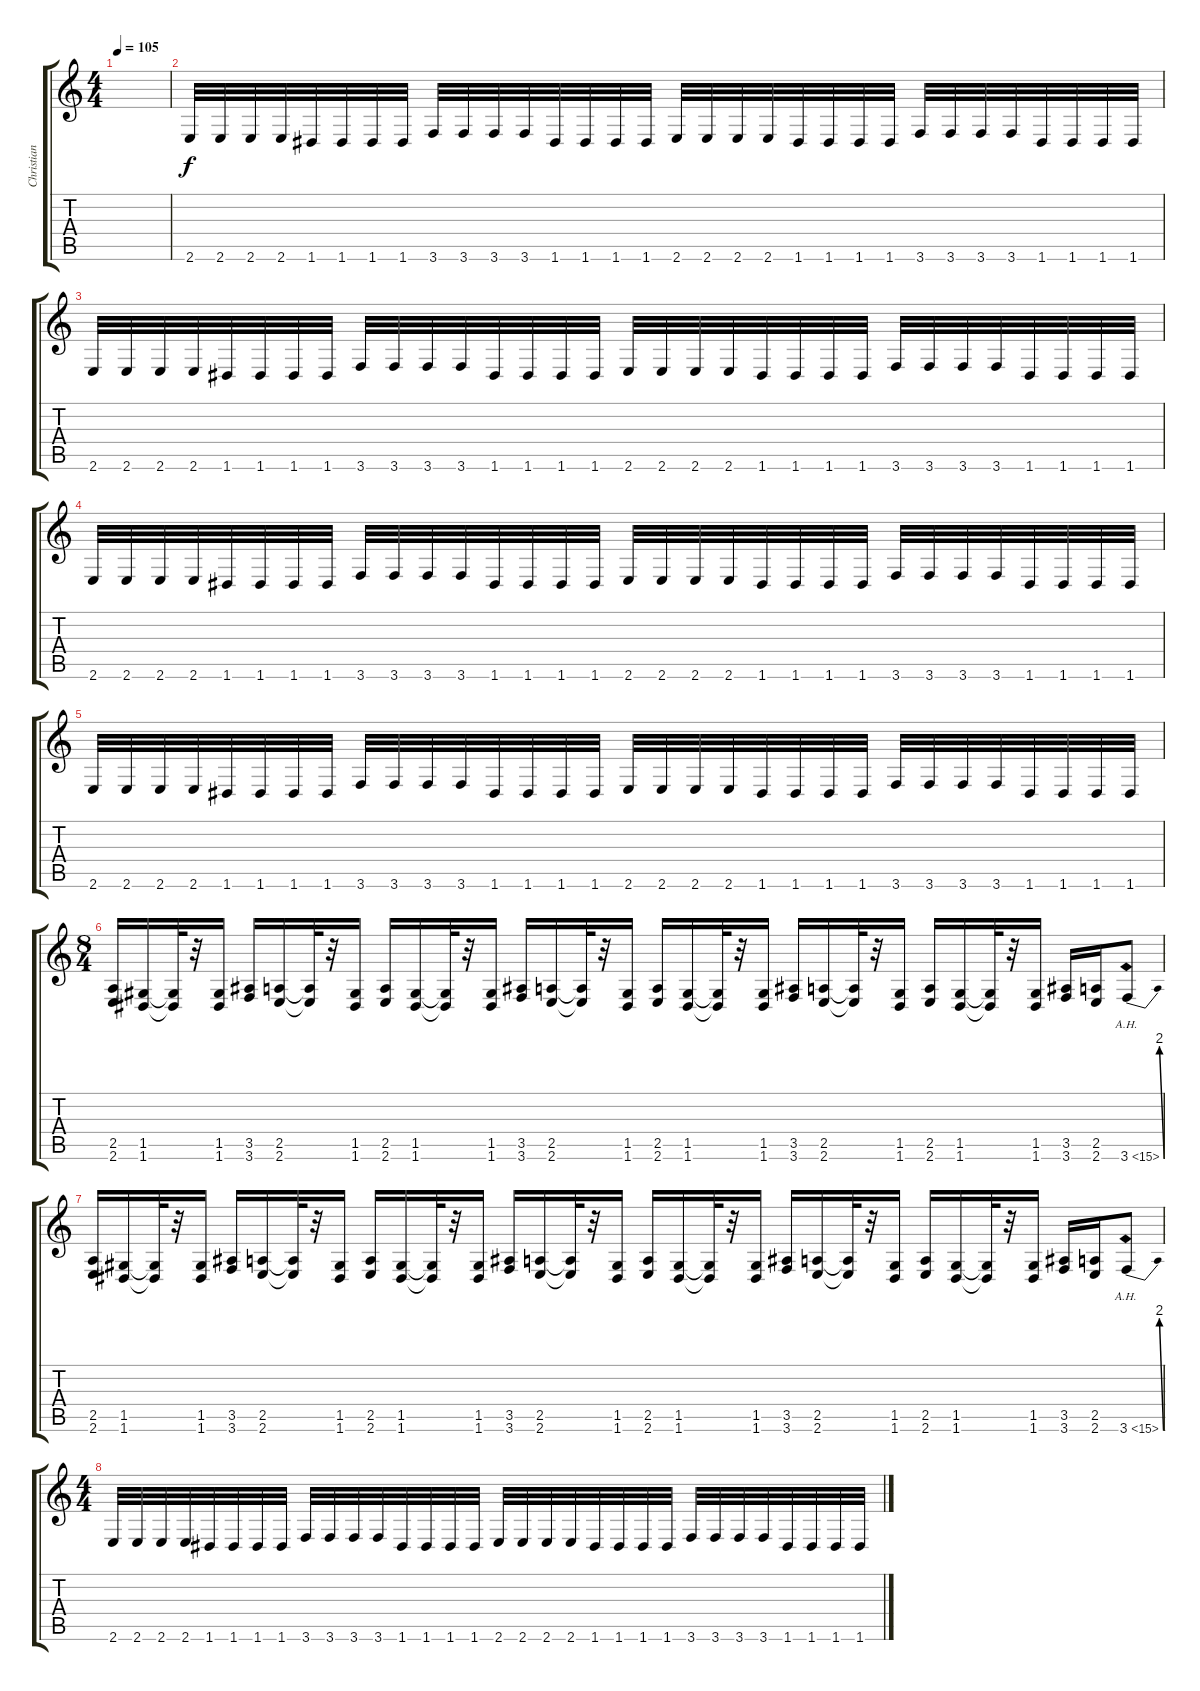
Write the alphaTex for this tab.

\track ("Christian" "Christian") {instrument distortionguitar}
\staff {score tabs}
\tuning (D4 A3 F3 C3 G2 D2) {hide}
\ts (4 4)
\tempo 105
\clef g2
\ks c
|
2.6.32 2.6.32 2.6.32 2.6.32 1.6.32 1.6.32 1.6.32 1.6.32 3.6.32 3.6.32 3.6.32 3.6.32 1.6.32 1.6.32 1.6.32 1.6.32 2.6.32 2.6.32 2.6.32 2.6.32 1.6.32 1.6.32 1.6.32 1.6.32 3.6.32 3.6.32 3.6.32 3.6.32 1.6.32 1.6.32 1.6.32 1.6.32 |
2.6.32 2.6.32 2.6.32 2.6.32 1.6.32 1.6.32 1.6.32 1.6.32 3.6.32 3.6.32 3.6.32 3.6.32 1.6.32 1.6.32 1.6.32 1.6.32 2.6.32 2.6.32 2.6.32 2.6.32 1.6.32 1.6.32 1.6.32 1.6.32 3.6.32 3.6.32 3.6.32 3.6.32 1.6.32 1.6.32 1.6.32 1.6.32 |
2.6.32 2.6.32 2.6.32 2.6.32 1.6.32 1.6.32 1.6.32 1.6.32 3.6.32 3.6.32 3.6.32 3.6.32 1.6.32 1.6.32 1.6.32 1.6.32 2.6.32 2.6.32 2.6.32 2.6.32 1.6.32 1.6.32 1.6.32 1.6.32 3.6.32 3.6.32 3.6.32 3.6.32 1.6.32 1.6.32 1.6.32 1.6.32 |
2.6.32 2.6.32 2.6.32 2.6.32 1.6.32 1.6.32 1.6.32 1.6.32 3.6.32 3.6.32 3.6.32 3.6.32 1.6.32 1.6.32 1.6.32 1.6.32 2.6.32 2.6.32 2.6.32 2.6.32 1.6.32 1.6.32 1.6.32 1.6.32 3.6.32 3.6.32 3.6.32 3.6.32 1.6.32 1.6.32 1.6.32 1.6.32 |
\ts (8 4)
(2.5 2.6).16 (1.5 1.6).16 (1.5{t} 1.6{t}).32 r.32 (1.5 1.6).16 (3.5 3.6).16 (2.5 2.6).16 (2.5{t} 2.6{t}).32 r.32 (1.5 1.6).16 (2.5 2.6).16 (1.5 1.6).16 (1.5{t} 1.6{t}).32 r.32 (1.5 1.6).16 (3.5 3.6).16 (2.5 2.6).16 (2.5{t} 2.6{t}).32 r.32 (1.5 1.6).16 (2.5 2.6).16 (1.5 1.6).16 (1.5{t} 1.6{t}).32 r.32 (1.5 1.6).16 (3.5 3.6).16 (2.5 2.6).16 (2.5{t} 2.6{t}).32 r.32 (1.5 1.6).16 (2.5 2.6).16 (1.5 1.6).16 (1.5{t} 1.6{t}).32 r.32 (1.5 1.6).16 (3.5 3.6).16 (2.5 2.6).16 3.6{be (bend 0 0 60 8) ah 12}.8 |
(2.5 2.6).16 (1.5 1.6).16 (1.5{t} 1.6{t}).32 r.32 (1.5 1.6).16 (3.5 3.6).16 (2.5 2.6).16 (2.5{t} 2.6{t}).32 r.32 (1.5 1.6).16 (2.5 2.6).16 (1.5 1.6).16 (1.5{t} 1.6{t}).32 r.32 (1.5 1.6).16 (3.5 3.6).16 (2.5 2.6).16 (2.5{t} 2.6{t}).32 r.32 (1.5 1.6).16 (2.5 2.6).16 (1.5 1.6).16 (1.5{t} 1.6{t}).32 r.32 (1.5 1.6).16 (3.5 3.6).16 (2.5 2.6).16 (2.5{t} 2.6{t}).32 r.32 (1.5 1.6).16 (2.5 2.6).16 (1.5 1.6).16 (1.5{t} 1.6{t}).32 r.32 (1.5 1.6).16 (3.5 3.6).16 (2.5 2.6).16 3.6{be (bend 0 0 60 8) ah 12}.8 |
\ts (4 4)
2.6.32 2.6.32 2.6.32 2.6.32 1.6.32 1.6.32 1.6.32 1.6.32 3.6.32 3.6.32 3.6.32 3.6.32 1.6.32 1.6.32 1.6.32 1.6.32 2.6.32 2.6.32 2.6.32 2.6.32 1.6.32 1.6.32 1.6.32 1.6.32 3.6.32 3.6.32 3.6.32 3.6.32 1.6.32 1.6.32 1.6.32 1.6.32
